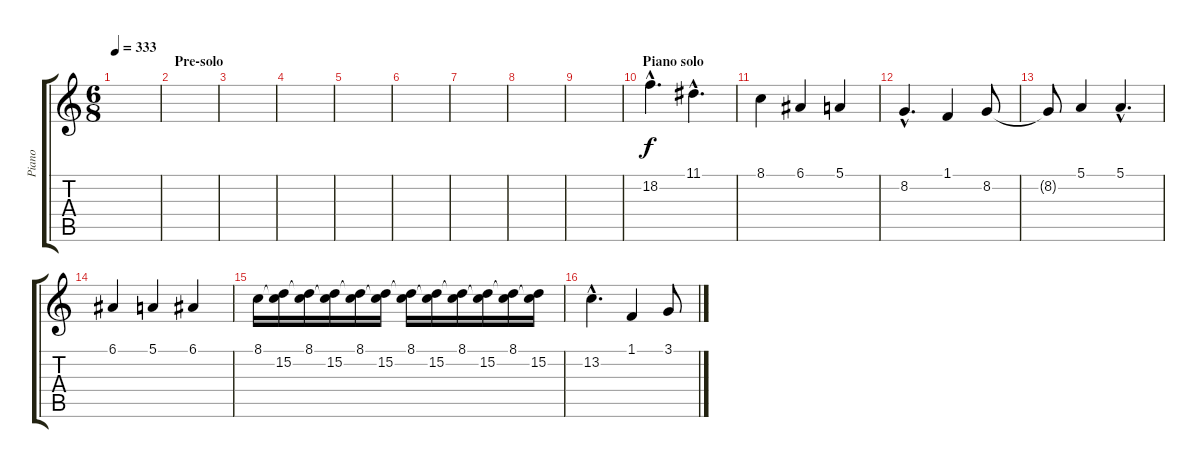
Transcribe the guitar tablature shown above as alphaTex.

\track ("Piano" "Piano") {instrument acousticgrandpiano}
\staff {score tabs}
\tuning (E4 B3 G3 D3 A2 E2) {hide}
\ts (6 8)
\tempo 333
\clef g2
\ks c
|
\section ("" "Pre-solo")
|
|
|
|
|
|
|
|
\section ("" "Piano solo")
18.2{hac}.4{d} 11.1{hac}.4{d} |
8.1.4 6.1.4 5.1.4 |
8.2{hac}.4{d} 1.1.4 8.2.8 |
8.2{t}.8 5.1.4 5.1{hac}.4{d} |
6.1.4 5.1.4 6.1.4 |
8.1.16 (8.1{t} 15.2).16 (8.1 15.2{t}).16 (8.1{t} 15.2).16 (8.1 15.2{t}).16 (8.1{t} 15.2).16 (8.1 15.2{t}).16 (8.1{t} 15.2).16 (8.1 15.2{t}).16 (8.1{t} 15.2).16 (8.1 15.2{t}).16 (8.1{t} 15.2).16 |
13.2{hac}.4{d} 1.1.4 3.1.8
